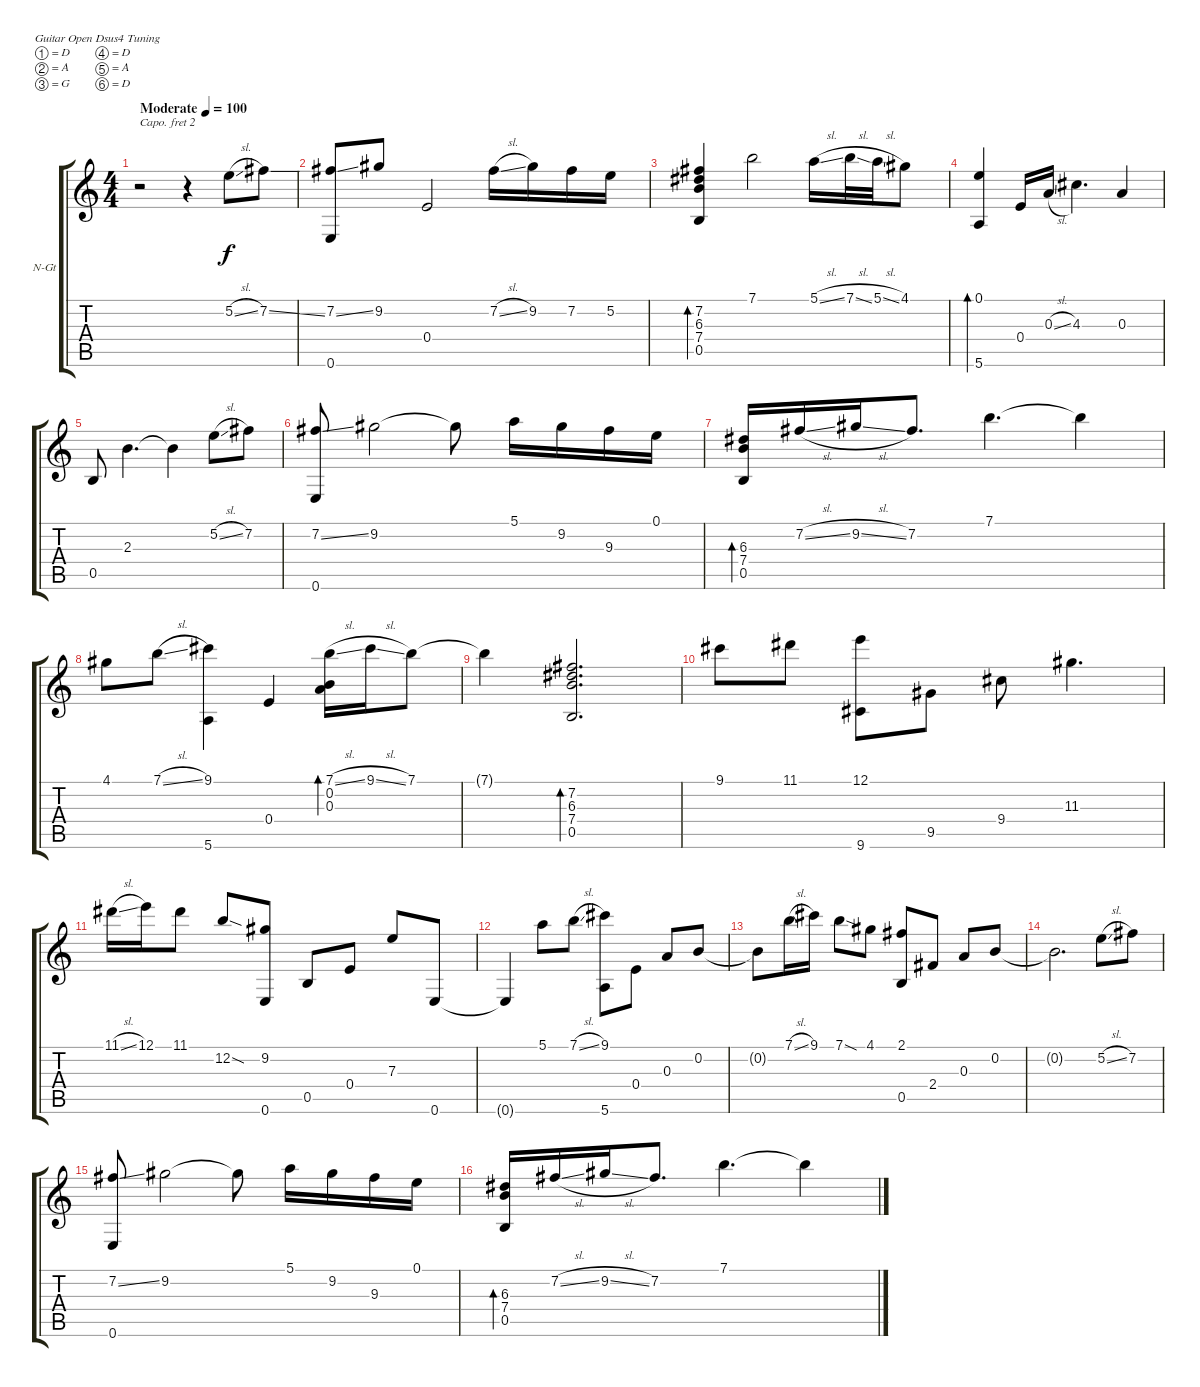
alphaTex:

\bracketExtendMode groupsimilarinstruments
\firstSystemTrackNameOrientation horizontal
\otherSystemsTrackNameOrientation horizontal
\track ("Capo fret 2" "N-Gt") {instrument acousticguitarnylon}
\staff {score tabs}
\capo 2
\tuning (D4 A3 G3 D3 A2 D2)
\ts (4 4)
\beaming (8 2 2 2 2)
\tempo (100 "Moderate")
\clef g2
\ks c
r.2{dy f instrument acousticguitarnylon} r.4 5.2{sl}.8 7.2{ss}.8 |
(7.2{ss} 0.6).8 9.2.8 0.4.2 7.2{sl}.16 9.2.16 7.2.16 5.2.16 |
(7.2 6.3 7.4 0.5).4{bd 240} 7.1.2 5.1{sl}.16 7.1{sl}.32 5.1{sl}.32 4.1.8 |
(0.1 5.6).4{bd 60} 0.4.16 0.3{sl}.16 4.3.4{d} 0.3.4 |
0.5.8 2.3.4{d} 2.3{t}.4 5.2{sl}.8 7.2.8 |
(7.2{ss} 0.6).8 9.2.2 9.2{t}.8 5.1.16 9.2.16 9.3.16 0.1.16 |
(6.3 7.4 0.5).16{bd 120} 7.2{sl}.16 9.2{sl}.16 7.2.8{d} 7.1.4{d} 7.1{t}.4 |
4.1.8 7.1{sl}.8 (9.1 5.6).4 0.4.4 (7.1{sl} 0.2 0.3).16{bd 120} 9.1{sl}.16 7.1.8 |
7.1{t}.4 (7.2 6.3 7.4 0.5).2{d bd 240} |
9.1.8 11.1.8 (12.1 9.6).8 9.5.8 9.4.8 11.3.4{d} |
11.1{sl}.16 12.1.16 11.1.8 12.2{sod}.8 (9.2 0.6).8 0.5.8 0.4.8 7.3.8 0.6.8 |
0.6{t}.4 5.1.8 7.1{sl}.8 (9.1 5.6).8 0.4.8 0.3.8 0.2.8 |
0.2{t}.8 7.1{sl}.16 9.1.16 7.1{sod}.8 4.1.8 (2.1 0.5).8 2.4.8 0.3.8 0.2.8 |
0.2{t}.2{d} 5.2{sl}.8 7.2.8 |
(7.2{ss} 0.6).8 9.2.2 9.2{t}.8 5.1.16 9.2.16 9.3.16 0.1.16 |
(6.3 7.4 0.5).16{bd 120} 7.2{sl}.16 9.2{sl}.16 7.2.8{d} 7.1.4{d} 7.1{t}.4
